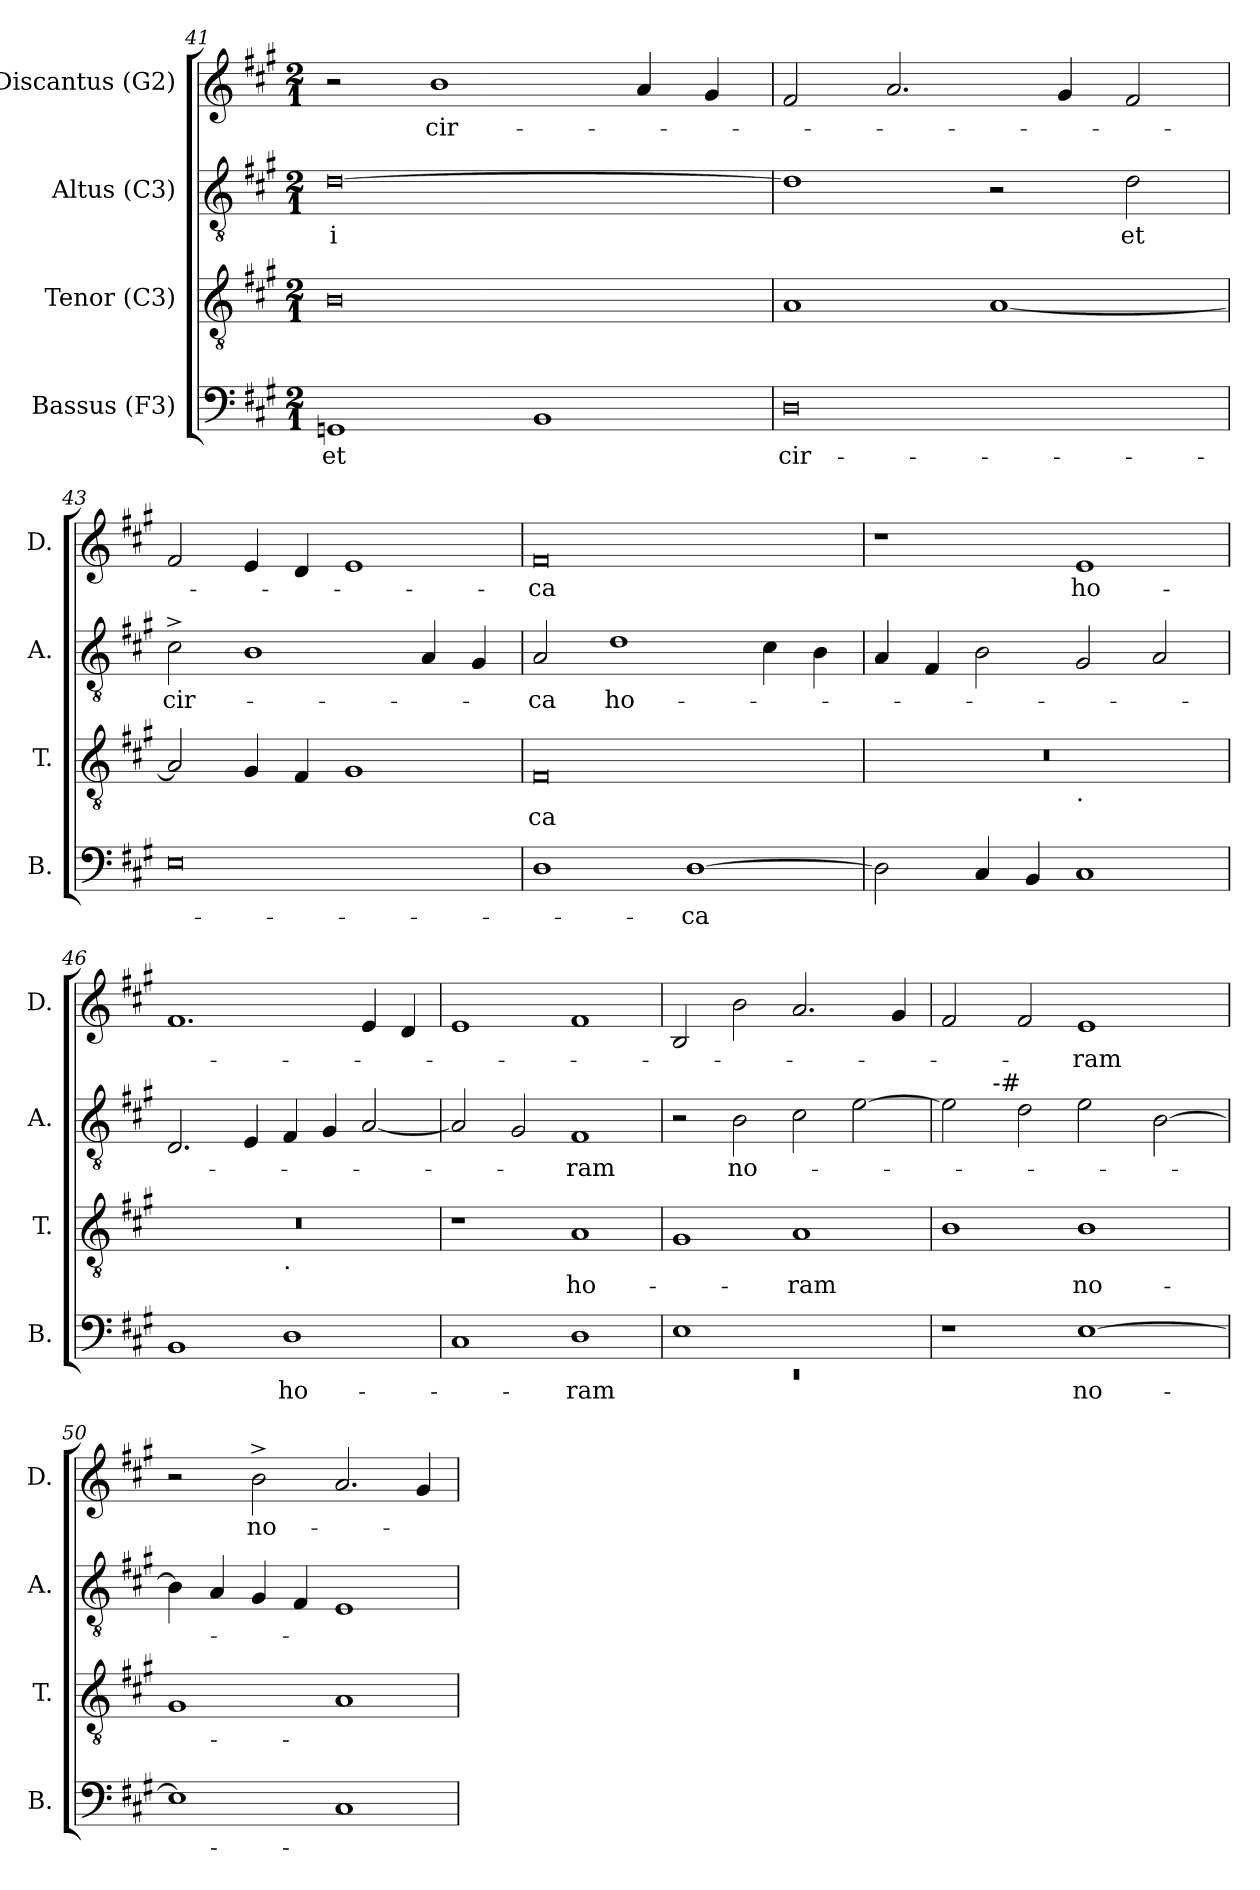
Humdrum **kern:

**kern	**text	**kern	**text	**kern	**text	**kern	**text
*part4	*part4	*part3	*part3	*part2	*part2	*part1	*part1
*staff4	*staff4	*staff3	*staff3	*staff2	*staff2	*staff1	*staff1
*I"Bassus (F3)	*	*I"Tenor (C3)	*	*I"Altus (C3)	*	*I"Discantus (G2)	*
*I'B.	*	*I'T.	*	*I'A.	*	*I'D.	*
*clefF4	*	*clefGv2	*	*clefGv2	*	*clefG2	*
*k[f#c#g#]	*	*k[f#c#g#]	*	*k[f#c#g#]	*	*k[f#c#g#]	*
*A:	*	*A:	*	*A:	*	*A:	*
*M2/1	*	*M2/1	*	*M2/1	*	*M2/1	*
=41	=41	=41	=41	=41	=41	=41	=41
!	!LO:LY:b	!	!	!	!LO:LY:b:rj	!	!
1GGn	et	0B	.	[>0d	-i	2r	.
!	!	!	!	!	!	!	!LO:LY:b
.	.	.	.	.	.	1b	cir-
1BB	.	.	.	.	.	.	.
.	.	.	.	.	.	4a/	.
.	.	.	.	.	.	4g#/	.
=42	=42	=42	=42	=42	=42	=42	=42
!	!LO:LY:b	!	!	!	!	!	!
0D	cir-	1A	.	1d]	.	2f#/	.
.	.	.	.	.	.	2.a/	.
.	.	[<1A	.	2r	.	.	.
.	.	.	.	.	.	4g#/	.
!	!	!	!	!	!LO:LY:b	!	!
.	.	.	.	2d\	et	2f#/	.
=43	=43	=43	=43	=43	=43	=43	=43
!	!	!	!	!	!LO:LY:b	!	!
0E	.	2A/]	.	2c#^>\	cir-	2f#/	.
.	.	4G#/	.	1B	.	4e/	.
.	.	4F#/	.	.	.	4d/	.
.	.	1G#	.	.	.	1e	.
.	.	.	.	4A/	.	.	.
.	.	.	.	4G#/	.	.	.
=44	=44	=44	=44	=44	=44	=44	=44
!	!	!	!LO:LY:b:rj	!	!LO:LY:b	!	!LO:LY:b:rj
1D	.	0F#	-ca	2A/	-ca	0f#	-ca
!	!	!	!	!	!LO:LY:b	!	!
.	.	.	.	1d	ho-	.	.
!	!LO:LY:b	!	!	!	!	!	!
[<1D	-ca	.	.	.	.	.	.
.	.	.	.	4c#\	.	.	.
.	.	.	.	4B\	.	.	.
!!LO:LB:g=z
=45	=45	=45	=45	=45	=45	=45	=45
*	*	*^	*	*	*	*	*
2D\]	.	0r	1ryy	.	4A/	.	1r	.
.	.	.	.	.	4F#/	.	.	.
4C#/	.	.	.	.	2B\	.	.	.
4BB/	.	.	.	.	.	.	.	.
!	!	!	!LO:TX:b:t=.	!	!	!	!	!
!	!	!	!	!	!	!	!	!LO:LY:b
1C#	.	.	1ryy	.	2G#/	.	1e	ho-
.	.	.	.	.	2A/	.	.	.
=46	=46	=46	=46	=46	=46	=46	=46	=46
1BB	.	0r	1ryy	.	2.D/	.	1.f#	.
.	.	.	.	.	4E/	.	.	.
!	!	!	!LO:TX:b:t=.	!	!	!	!	!
!	!LO:LY:b	!	!	!	!	!	!	!
1D	ho-	.	1ryy	.	4F#/	.	.	.
.	.	.	.	.	4G#/	.	.	.
.	.	.	.	.	[<2A/	.	4e/	.
.	.	.	.	.	.	.	4d/	.
*	*	*v	*v	*	*	*	*	*
=47	=47	=47	=47	=47	=47	=47	=47
1C#	.	1r	.	2A/]	.	1e	.
.	.	.	.	2G#/	.	.	.
!	!LO:LY:b	!	!LO:LY:b	!	!LO:LY:b	!	!
1D	-ram	1A	ho-	1F#	-ram	1f#	.
=48	=48	=48	=48	=48	=48	=48	=48
*^	*	*	*	*	*	*	*
!	!LO:N:vis=1	!	!	!	!	!	!	!
1E	0rEE	.	1G#	.	2r	.	2B/	.
!	!	!	!	!	!	!LO:LY:b	!	!
.	.	.	.	.	2B\	no-	2b\	.
!	!	!	!	!LO:LY:b	!	!	!	!
1ryy	.	.	1A	-ram	2c#\	.	2.a/	.
.	.	.	.	.	[>2e\	.	.	.
.	.	.	.	.	.	.	4g#/	.
*v	*v	*	*	*	*	*	*	*
!!LO:PB:g=z
=49	=49	=49	=49	=49	=49	=49	=49
*	*	*	*	*^	*	*	*
1r	.	1B	.	2e\]	4.ryy	.	2f#/	.
!	!	!	!	!	!LO:TX:a:t=-#	!	!	!
.	.	.	.	.	1ryy	.	.	.
.	.	.	.	2d\	.	.	2f#/	.
!	!LO:LY:b	!	!LO:LY:b	!	!	!	!	!LO:LY:b
[>1E	no-	1B	no-	2e\	.	.	1e	-ram
.	.	.	.	.	2ryy	.	.	.
.	.	.	.	[>2B\	.	.	.	.
.	.	.	.	.	8ryy	.	.	.
*	*	*	*	*v	*v	*	*	*
=50	=50	=50	=50	=50	=50	=50	=50
1E]	.	1G#	.	4B\]	.	2r	.
.	.	.	.	4A/	.	.	.
!	!	!	!	!	!	!	!LO:LY:b
.	.	.	.	4G#/	.	2b^>\	no-
.	.	.	.	4F#/	.	.	.
1C#	.	1A	.	1E	.	2.a/	.
.	.	.	.	.	.	4g#/	.
=	=	=	=	=	=	=	=
*-	*-	*-	*-	*-	*-	*-	*-
